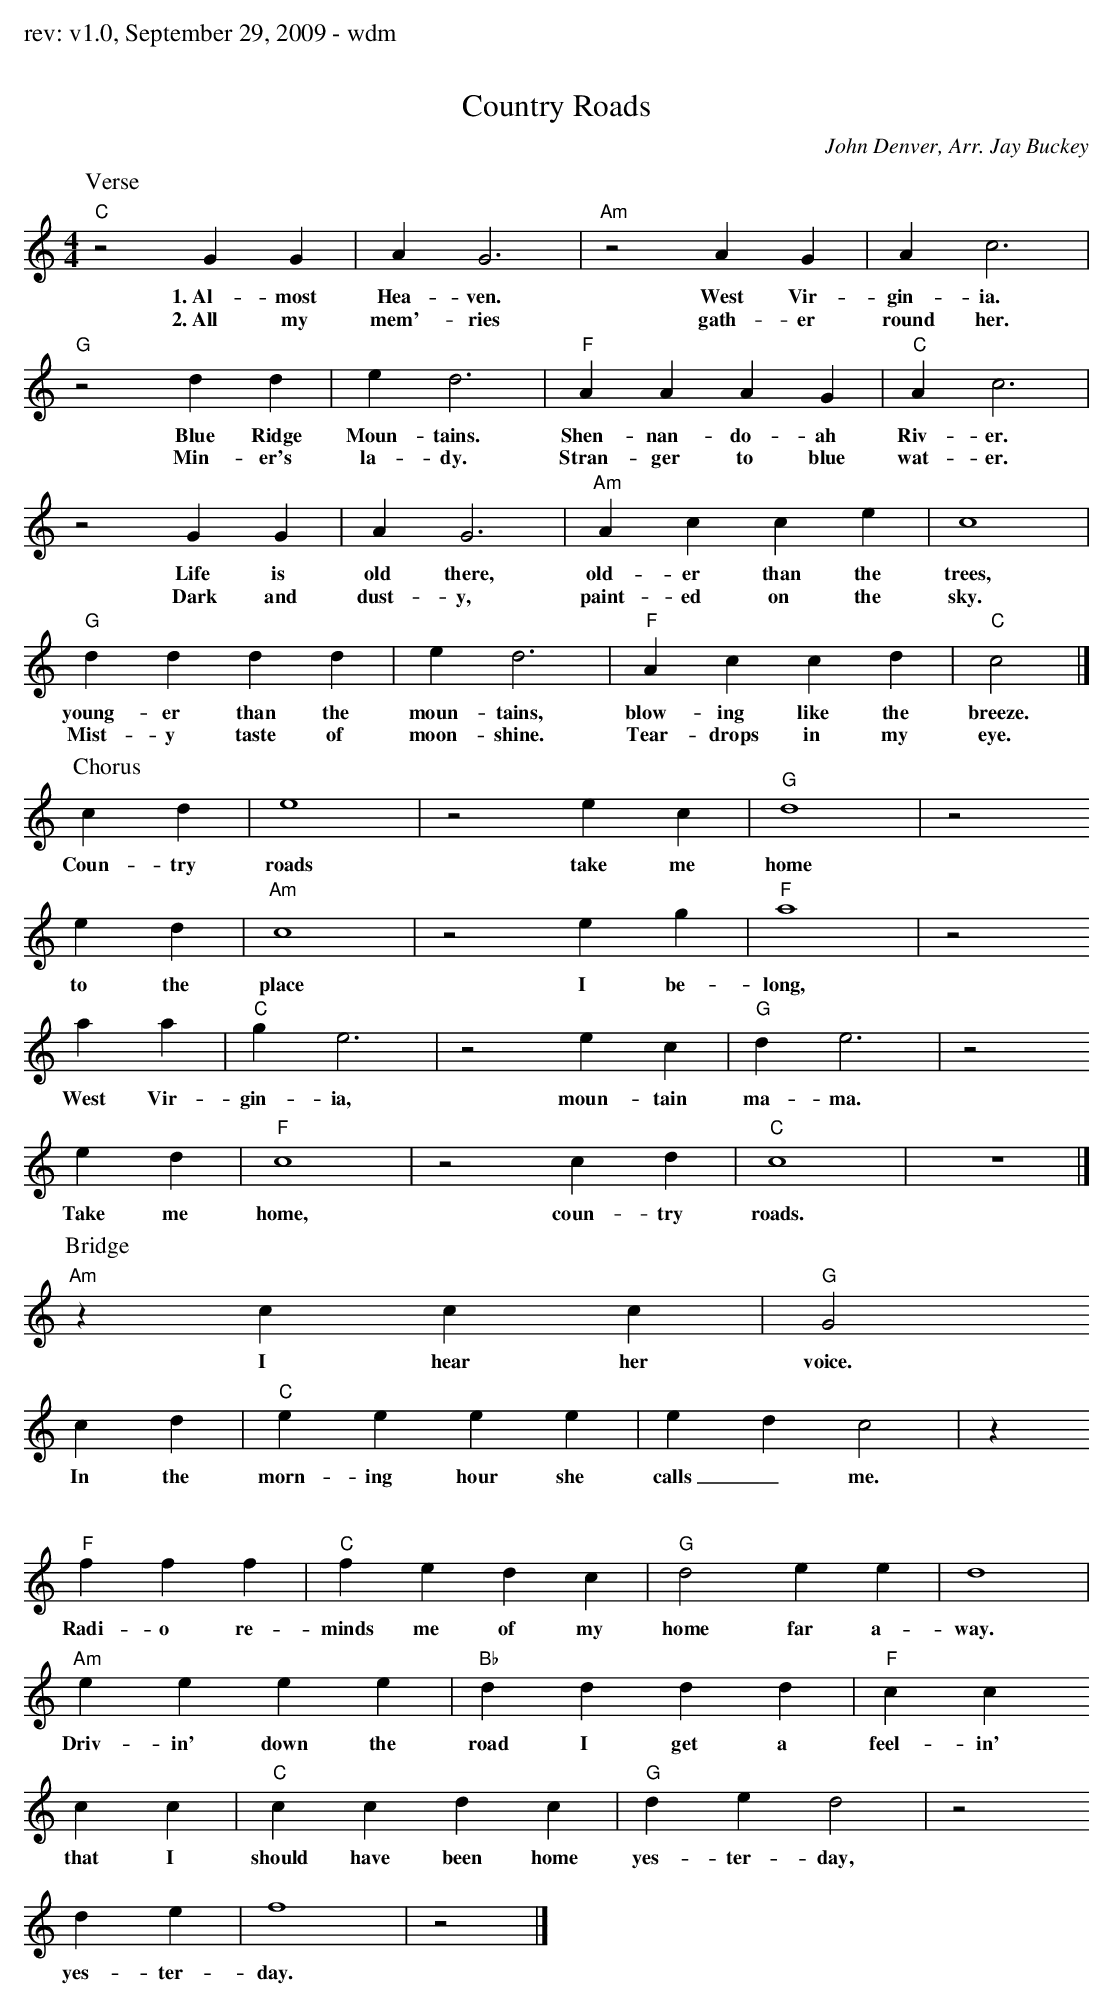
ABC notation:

X:1
T:Country Roads
C:John Denver, Arr. Jay Buckey
M:4/4
L:1/4
K:C
P:Verse
"C"z2 G G | A G3 | "Am"z2 A G | A c3 |
w:1.~Al-most Hea-ven. West Vir-gin-ia.
w:2.~All my mem'-ries gath-er round her.
"G"z2 d d | e d3 | "F"A A A G | "C"A c3 |
w:Blue Ridge Moun-tains. Shen-nan-do-ah Riv-er.
w:Min-er's la-dy. Stran-ger to blue wat-er.
z2 G G | A G3 | "Am"A c c e | c4 |
w:Life is old there, old-er than the trees,
w:Dark and dust-y, paint-ed on the sky.
"G"d d d d | e d3 | "F"A c c d | "C"c2 |]
w:young-er than the moun-tains, blow-ing like the breeze.
w:Mist-y taste of moon-shine. Tear-drops in my eye.
P:Chorus
c d | e4 | z2 e c | "G"d4 | z2
w:Coun-try roads take me home
e d | "Am"c4 | z2 e g | "F"a4 | z2
w:to the place I be-long,
a a | "C"g e3 | z2 e c | "G"d e3 | z2
w:West Vir-gin-ia, moun-tain ma-ma.
e d | "F"c4 | z2 c d | "C"c4 | z4 |]
w:Take me home, coun-try roads.
P:Bridge
"Am"z c c c | "G"G2
w:I hear her voice.
c d | "C"e e e e | e d c2 | z
w:In the morn-ing hour she calls_ me.
"F"f f f | "C"f e d c | "G"d2 e e | d4 |
w:Radi-o re-minds me of my home far a-way.
"Am"e e e e | "Bb"d d d d | "F"c c
w:Driv-in' down the road I get a feel-in'
c c | "C"c c d c | "G"d e d2 | z2
w:that I should have been home yes-ter-day,
d e | f4 | z2 |]
w:yes-ter-day.
